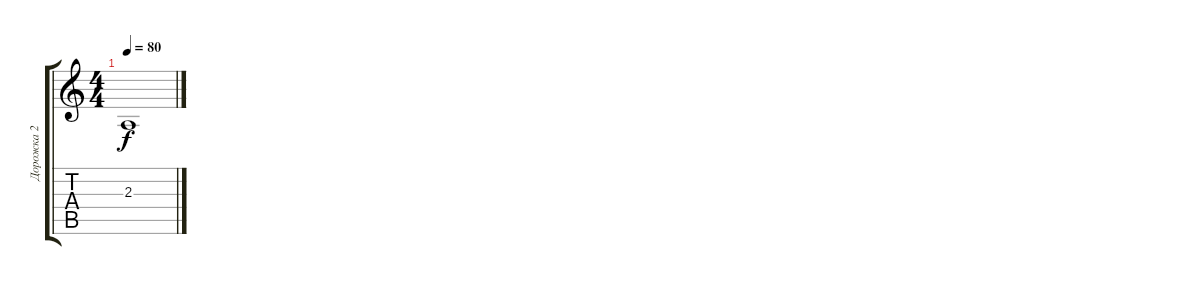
\track ("Дорожка 2" "Дорожка 2") {instrument stringensemble2}
\staff {score tabs}
\tuning (E4 B3 G3 D3 A2 E2) {hide}
\ts (4 4)
\tempo 80
\clef g2
\ks c
2.3.1{dy f}
